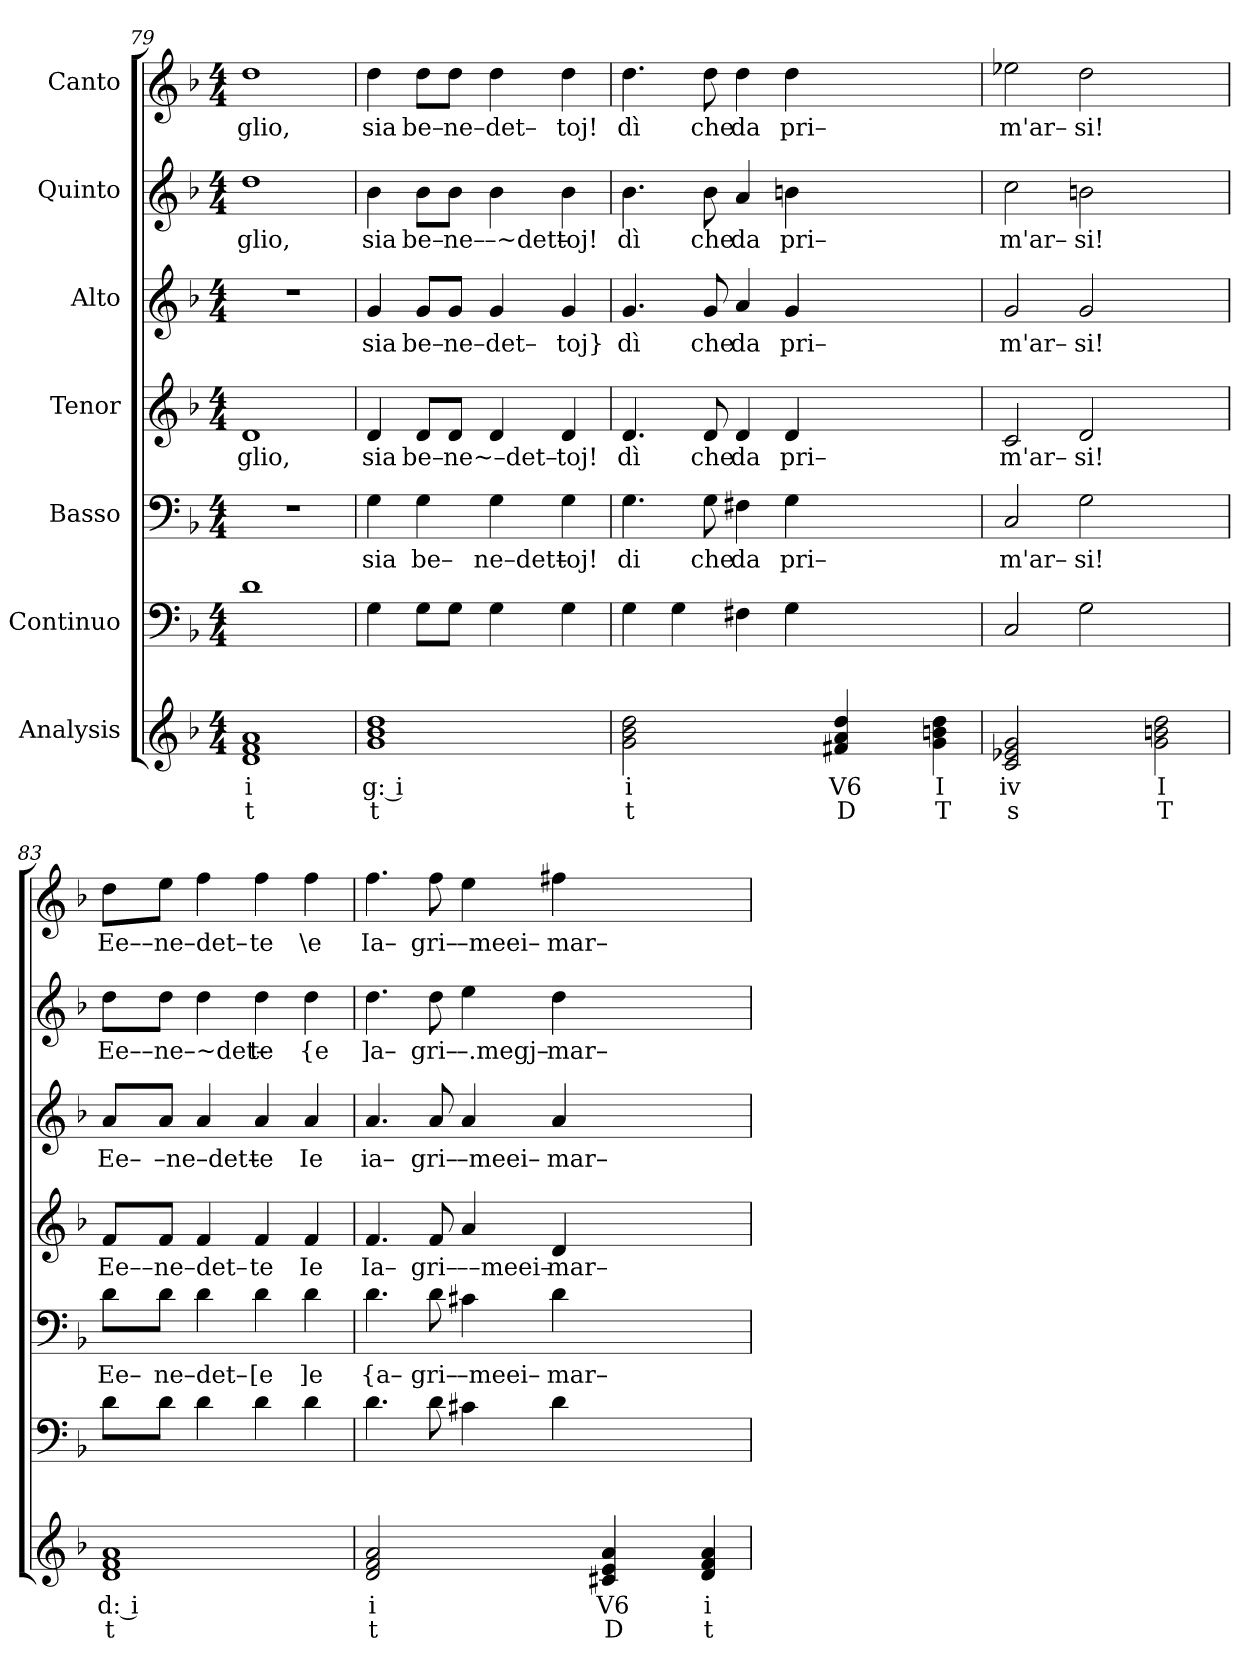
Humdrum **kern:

**kern	**text	**text	**kern	**kern	**text	**kern	**text	**kern	**text	**kern	**text	**kern	**text
*part7	*part7	*part7	*part6	*part5	*part5	*part4	*part4	*part3	*part3	*part2	*part2	*part1	*part1
*staff7	*staff7	*staff7	*staff6	*staff5	*staff5	*staff4	*staff4	*staff3	*staff3	*staff2	*staff2	*staff1	*staff1
*I"Analysis	*	*	*I"Continuo	*I"Basso	*	*I"Tenor	*	*I"Alto	*	*I"Quinto	*	*I"Canto	*
*	*	*	*clefF4	*clefF4	*	*clefG2	*	*clefG2	*	*clefG2	*	*clefG2	*
*k[b-]	*	*	*k[b-]	*k[b-]	*	*k[b-]	*	*k[b-]	*	*k[b-]	*	*k[b-]	*
*	*	*	*F:	*F:	*	*F:	*	*F:	*	*F:	*	*F:	*
*M4/4	*	*	*M4/4	*M4/4	*	*M4/4	*	*M4/4	*	*M4/4	*	*M4/4	*
=79	=79	=79	=79	=79	=79	=79	=79	=79	=79	=79	=79	=79	=79
!	!	!	!	!	!	!	!LO:LY:b	!	!	!	!	!	!
!	!	!	!	!	!	!	!	!	!	!	!LO:LY:b	!	!
!	!	!	!	!	!	!	!	!	!	!	!	!	!LO:LY:b
1d 1f 1a	i	t	1d	1r	.	1d	glio,	1r	.	1dd	glio,	1dd	glio,
=80	=80	=80	=80	=80	=80	=80	=80	=80	=80	=80	=80	=80	=80
!	!	!	!	!	!LO:LY:b	!	!	!	!	!	!	!	!
!	!	!	!	!	!	!	!LO:LY:b	!	!	!	!	!	!
!	!	!	!	!	!	!	!	!	!LO:LY:b	!	!	!	!
!	!	!	!	!	!	!	!	!	!	!	!LO:LY:b	!	!
!	!	!	!	!	!	!	!	!	!	!	!	!	!LO:LY:b
1g 1b- 1dd	g: i	t	4G\	4G\	sia	4d/	sia	4g/	sia	4b-\	sia	4dd\	sia
!	!	!	!	!	!LO:LY:b	!	!	!	!	!	!	!	!
!	!	!	!	!	!	!	!LO:LY:b	!	!	!	!	!	!
!	!	!	!	!	!	!	!	!	!LO:LY:b	!	!	!	!
!	!	!	!	!	!	!	!	!	!	!	!LO:LY:b	!	!
!	!	!	!	!	!	!	!	!	!	!	!	!	!LO:LY:b
.	.	.	8G\L	4G\	be–	8d/L	be–	8g/L	be–	8b-\L	be–	8dd\L	be–
!	!	!	!	!	!	!	!LO:LY:b	!	!	!	!	!	!
!	!	!	!	!	!	!	!	!	!LO:LY:b	!	!	!	!
!	!	!	!	!	!	!	!	!	!	!	!LO:LY:b	!	!
!	!	!	!	!	!	!	!	!	!	!	!	!	!LO:LY:b
.	.	.	8G\J	.	.	8d/J	ne~–det–	8g/J	ne–det–	8b-\J	ne–	8dd\J	ne–det–
!	!	!	!	!	!LO:LY:b	!	!	!	!	!	!	!	!
!	!	!	!	!	!	!	!	!	!	!	!LO:LY:b	!	!
.	.	.	4G\	4G\	ne–det–	4d/	.	4g/	.	4b-\	–~det–	4dd\	.
!	!	!	!	!	!LO:LY:b	!	!	!	!	!	!	!	!
!	!	!	!	!	!	!	!LO:LY:b	!	!	!	!	!	!
!	!	!	!	!	!	!	!	!	!LO:LY:b	!	!	!	!
!	!	!	!	!	!	!	!	!	!	!	!LO:LY:b	!	!
!	!	!	!	!	!	!	!	!	!	!	!	!	!LO:LY:b
.	.	.	4G\	4G\	toj!	4d/	toj!	4g/	toj}	4b-\	toj!	4dd\	toj!
=81	=81	=81	=81	=81	=81	=81	=81	=81	=81	=81	=81	=81	=81
!	!	!	!	!	!LO:LY:b	!	!	!	!	!	!	!	!
!	!	!	!	!	!	!	!LO:LY:b	!	!	!	!	!	!
!	!	!	!	!	!	!	!	!	!LO:LY:b	!	!	!	!
!	!	!	!	!	!	!	!	!	!	!	!LO:LY:b	!	!
!	!	!	!	!	!	!	!	!	!	!	!	!	!LO:LY:b
2g 2b- 2dd	i	t	4G\	4.G\	di	4.d/	dì	4.g/	dì	4.b-\	dì	4.dd\	dì
.	.	.	4G\	.	.	.	.	.	.	.	.	.	.
!	!	!	!	!	!LO:LY:b	!	!	!	!	!	!	!	!
!	!	!	!	!	!	!	!LO:LY:b	!	!	!	!	!	!
!	!	!	!	!	!	!	!	!	!LO:LY:b	!	!	!	!
!	!	!	!	!	!	!	!	!	!	!	!LO:LY:b	!	!
!	!	!	!	!	!	!	!	!	!	!	!	!	!LO:LY:b
.	.	.	.	8G\	che	8d/	che	8g/	che	8b-\	che	8dd\	che
!	!	!	!	!	!LO:LY:b	!	!	!	!	!	!	!	!
!	!	!	!	!	!	!	!LO:LY:b	!	!	!	!	!	!
!	!	!	!	!	!	!	!	!	!LO:LY:b	!	!	!	!
!	!	!	!	!	!	!	!	!	!	!	!LO:LY:b	!	!
!	!	!	!	!	!	!	!	!	!	!	!	!	!LO:LY:b
2ryy	.	.	4F#X\	4F#X\	da	4d/	da	4a/	da	4a/	da	4dd\	da
!	!	!	!	!	!LO:LY:b	!	!	!	!	!	!	!	!
!	!	!	!	!	!	!	!LO:LY:b	!	!	!	!	!	!
!	!	!	!	!	!	!	!	!	!LO:LY:b	!	!	!	!
!	!	!	!	!	!	!	!	!	!	!	!LO:LY:b	!	!
!	!	!	!	!	!	!	!	!	!	!	!	!	!LO:LY:b
.	.	.	4G\	4G\	pri–	4d/	pri–	4g/	pri–	4bn\	pri–	4dd\	pri–
4f#X 4a 4dd	V6	D	2.ryy	2.ryy	.	2.ryy	.	2.ryy	.	2.ryy	.	2.ryy	.
4ryy	.	.	.	.	.	.	.	.	.	.	.	.	.
4g 4bn 4dd	I	T	.	.	.	.	.	.	.	.	.	.	.
=82	=82	=82	=82	=82	=82	=82	=82	=82	=82	=82	=82	=82	=82
!	!	!	!	!	!LO:LY:b	!	!	!	!	!	!	!	!
!	!	!	!	!	!	!	!LO:LY:b	!	!	!	!	!	!
!	!	!	!	!	!	!	!	!	!LO:LY:b	!	!	!	!
!	!	!	!	!	!	!	!	!	!	!	!LO:LY:b	!	!
!	!	!	!	!	!	!	!	!	!	!	!	!	!LO:LY:b
2c 2e-X 2g	iv	s	2C/	2C/	m'ar–	2c/	m'ar–	2g/	m'ar–	2cc\	m'ar–	2ee-X\	m'ar–
!	!	!	!	!	!LO:LY:b	!	!	!	!	!	!	!	!
!	!	!	!	!	!	!	!LO:LY:b	!	!	!	!	!	!
!	!	!	!	!	!	!	!	!	!LO:LY:b	!	!	!	!
!	!	!	!	!	!	!	!	!	!	!	!LO:LY:b	!	!
!	!	!	!	!	!	!	!	!	!	!	!	!	!LO:LY:b
2ryy	.	.	2G\	2G\	si!	2d/	si!	2g/	si!	2bn\	si!	2dd\	si!
2g 2bn 2dd	I	T	2ryy	2ryy	.	2ryy	.	2ryy	.	2ryy	.	2ryy	.
=83	=83	=83	=83	=83	=83	=83	=83	=83	=83	=83	=83	=83	=83
!	!	!	!	!	!LO:LY:b	!	!	!	!	!	!	!	!
!	!	!	!	!	!	!	!LO:LY:b	!	!	!	!	!	!
!	!	!	!	!	!	!	!	!	!LO:LY:b	!	!	!	!
!	!	!	!	!	!	!	!	!	!	!	!LO:LY:b	!	!
!	!	!	!	!	!	!	!	!	!	!	!	!	!LO:LY:b
1d 1f 1a	d: i	t	8d\L	8d\L	Ee–	8f/L	Ee––	8a/L	Ee–	8dd\L	Ee–	8dd\L	Ee––
!	!	!	!	!	!LO:LY:b	!	!	!	!	!	!	!	!
!	!	!	!	!	!	!	!LO:LY:b	!	!	!	!	!	!
!	!	!	!	!	!	!	!	!	!LO:LY:b	!	!	!	!
!	!	!	!	!	!	!	!	!	!	!	!LO:LY:b	!	!
!	!	!	!	!	!	!	!	!	!	!	!	!	!LO:LY:b
.	.	.	8d\J	8d\J	ne–det–	8f/J	ne–det–	8a/J	–ne–det–	8dd\J	–ne–~det–	8ee\J	ne–det–
.	.	.	4d\	4d\	.	4f/	.	4a/	.	4dd\	.	4ff\	.
!	!	!	!	!	!LO:LY:b	!	!	!	!	!	!	!	!
!	!	!	!	!	!	!	!LO:LY:b	!	!	!	!	!	!
!	!	!	!	!	!	!	!	!	!LO:LY:b	!	!	!	!
!	!	!	!	!	!	!	!	!	!	!	!LO:LY:b	!	!
!	!	!	!	!	!	!	!	!	!	!	!	!	!LO:LY:b
.	.	.	4d\	4d\	[e	4f/	te	4a/	te	4dd\	te	4ff\	te
!	!	!	!	!	!LO:LY:b	!	!	!	!	!	!	!	!
!	!	!	!	!	!	!	!LO:LY:b	!	!	!	!	!	!
!	!	!	!	!	!	!	!	!	!LO:LY:b	!	!	!	!
!	!	!	!	!	!	!	!	!	!	!	!LO:LY:b	!	!
!	!	!	!	!	!	!	!	!	!	!	!	!	!LO:LY:b
.	.	.	4d\	4d\	]e	4f/	Ie	4a/	Ie	4dd\	{e	4ff\	\e
=84	=84	=84	=84	=84	=84	=84	=84	=84	=84	=84	=84	=84	=84
!	!	!	!	!	!LO:LY:b	!	!	!	!	!	!	!	!
!	!	!	!	!	!	!	!LO:LY:b	!	!	!	!	!	!
!	!	!	!	!	!	!	!	!	!LO:LY:b	!	!	!	!
!	!	!	!	!	!	!	!	!	!	!	!LO:LY:b	!	!
!	!	!	!	!	!	!	!	!	!	!	!	!	!LO:LY:b
2d 2f 2a	i	t	4.d\	4.d\	{a–	4.f/	Ia–	4.a/	ia–	4.dd\	]a–	4.ff\	Ia–
!	!	!	!	!	!LO:LY:b	!	!	!	!	!	!	!	!
!	!	!	!	!	!	!	!LO:LY:b	!	!	!	!	!	!
!	!	!	!	!	!	!	!	!	!LO:LY:b	!	!	!	!
!	!	!	!	!	!	!	!	!	!	!	!LO:LY:b	!	!
!	!	!	!	!	!	!	!	!	!	!	!	!	!LO:LY:b
.	.	.	8d\	8d\	gri–	8f/	gri–	8a/	gri–	8dd\	gri–	8ff\	gri–
!	!	!	!	!	!LO:LY:b	!	!	!	!	!	!	!	!
!	!	!	!	!	!	!	!LO:LY:b	!	!	!	!	!	!
!	!	!	!	!	!	!	!	!	!LO:LY:b	!	!	!	!
!	!	!	!	!	!	!	!	!	!	!	!LO:LY:b	!	!
!	!	!	!	!	!	!	!	!	!	!	!	!	!LO:LY:b
2ryy	.	.	4c#X\	4c#X\	–meei–	4a/	––meei–	4a/	–meei–	4ee\	–.megj–	4ee\	–meei–
!	!	!	!	!	!LO:LY:b	!	!	!	!	!	!	!	!
!	!	!	!	!	!	!	!LO:LY:b	!	!	!	!	!	!
!	!	!	!	!	!	!	!	!	!LO:LY:b	!	!	!	!
!	!	!	!	!	!	!	!	!	!	!	!LO:LY:b	!	!
!	!	!	!	!	!	!	!	!	!	!	!	!	!LO:LY:b
.	.	.	4d\	4d\	mar–	4d/	mar–	4a/	mar–	4dd\	mar–	4ff#X\	mar–
4c#X 4e 4a	V6	D	2.ryy	2.ryy	.	2.ryy	.	2.ryy	.	2.ryy	.	2.ryy	.
4ryy	.	.	.	.	.	.	.	.	.	.	.	.	.
4d 4f 4a	i	t	.	.	.	.	.	.	.	.	.	.	.
=	=	=	=	=	=	=	=	=	=	=	=	=	=
*-	*-	*-	*-	*-	*-	*-	*-	*-	*-	*-	*-	*-	*-
